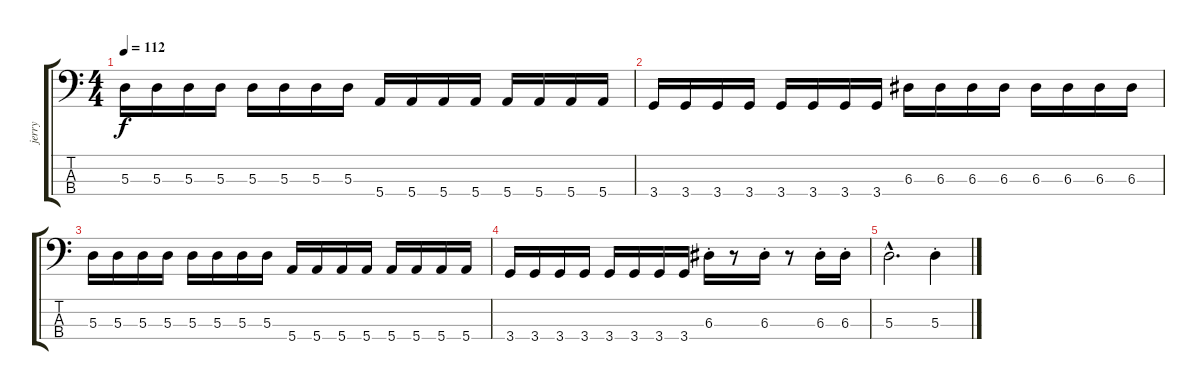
\track ("jerry" "jerry") {instrument distortionguitar}
\staff {score tabs}
\tuning (G2 D2 A1 E1) {hide}
\ts (4 4)
\tempo 112
\clef f4
\ks c
5.3.16{dy f} 5.3.16 5.3.16 5.3.16 5.3.16 5.3.16 5.3.16 5.3.16 5.4.16 5.4.16 5.4.16 5.4.16 5.4.16 5.4.16 5.4.16 5.4.16 |
3.4.16 3.4.16 3.4.16 3.4.16 3.4.16 3.4.16 3.4.16 3.4.16 6.3.16 6.3.16 6.3.16 6.3.16 6.3.16 6.3.16 6.3.16 6.3.16 |
5.3.16 5.3.16 5.3.16 5.3.16 5.3.16 5.3.16 5.3.16 5.3.16 5.4.16 5.4.16 5.4.16 5.4.16 5.4.16 5.4.16 5.4.16 5.4.16 |
3.4.16 3.4.16 3.4.16 3.4.16 3.4.16 3.4.16 3.4.16 3.4.16 6.3{st}.16 r.8 6.3{st}.16 r.8 6.3{st}.16 6.3{st}.16 |
5.3{hac}.2{d} 5.3{st}.4
